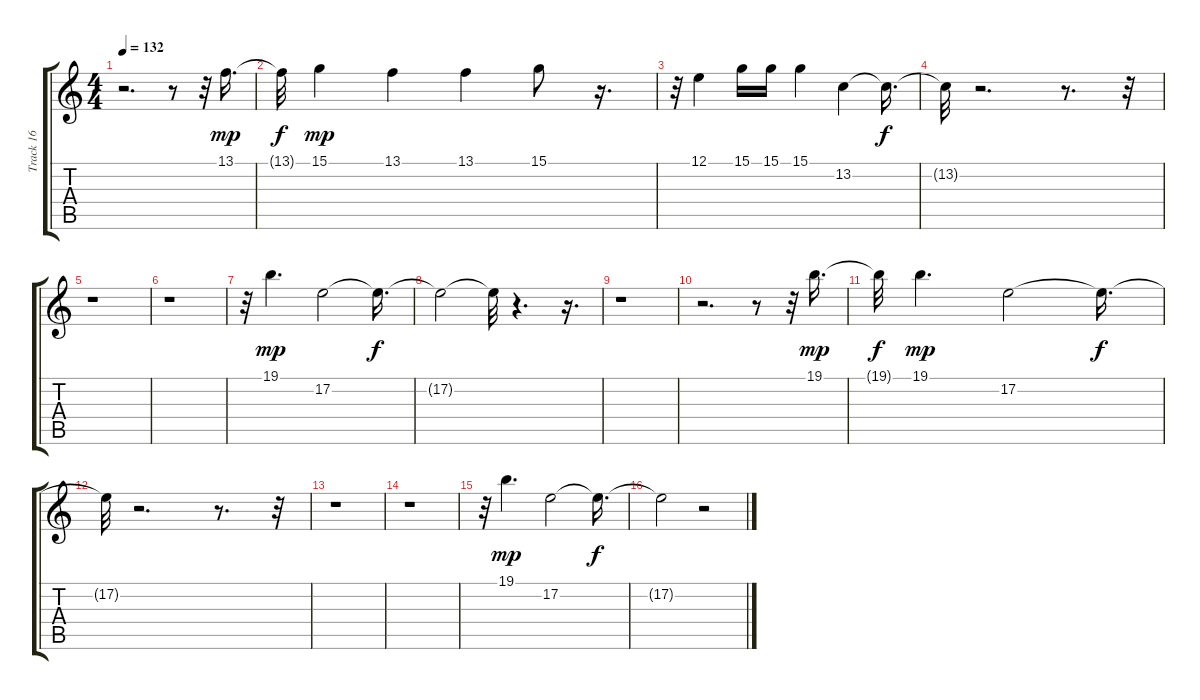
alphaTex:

\track ("Track 16" "Track 16") {instrument stringensemble2}
\staff {score tabs}
\tuning (E4 B3 G3 D3 A2 E2) {hide}
\ts (4 4)
\tempo 132
\clef g2
\ks c
r.2{d dy mp} r.8 r.32 13.1.16{d} |
13.1{t}.32{dy f} 15.1.4{dy mp} 13.1.4 13.1.4 15.1.8 r.16{d} |
r.32 12.1.4 15.1.16 15.1.16 15.1.4 13.2.4 13.2{t}.16{d dy f} |
13.2{t}.32 r.2{d} r.8{d} r.32 |
r.1 |
r.1 |
r.32 19.1.4{d dy mp} 17.2.2 17.2{t}.16{d dy f} |
17.2{t}.2 17.2{t}.32 r.4{d} r.16{d} |
r.1 |
r.2{d} r.8 r.32 19.1.16{d dy mp} |
19.1{t}.32{dy f} 19.1.4{d dy mp} 17.2.2 17.2{t}.16{d dy f} |
17.2{t}.32 r.2{d} r.8{d} r.32 |
r.1 |
r.1 |
r.32 19.1.4{d dy mp} 17.2.2 17.2{t}.16{d dy f} |
17.2{t}.2 r.2
